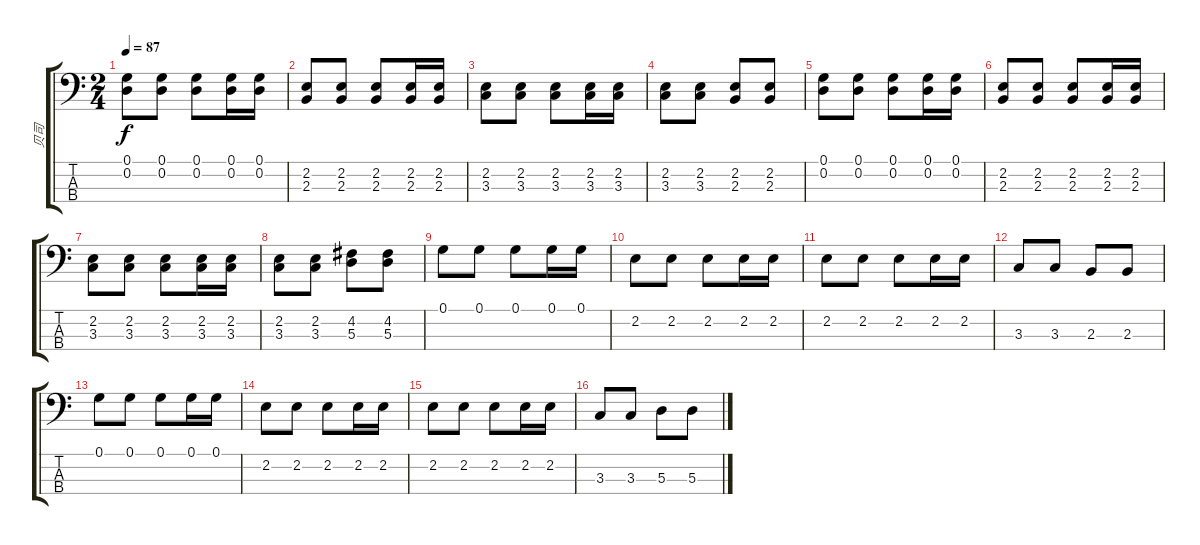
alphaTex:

\track (" 贝司" " 贝司") {instrument acousticbass}
\staff {score tabs}
\tuning (G2 D2 A1 E1) {hide}
\ts (2 4)
\tempo 87
\clef f4
\ks c
(0.1 0.2).8{dy f instrument acousticbass} (0.1 0.2).8 (0.1 0.2).8 (0.1 0.2).16 (0.1 0.2).16 |
(2.2 2.3).8 (2.2 2.3).8 (2.2 2.3).8 (2.2 2.3).16 (2.2 2.3).16 |
(2.2 3.3).8 (2.2 3.3).8 (2.2 3.3).8 (2.2 3.3).16 (2.2 3.3).16 |
(2.2 3.3).8 (2.2 3.3).8 (2.2 2.3).8 (2.2 2.3).8 |
(0.1 0.2).8 (0.1 0.2).8 (0.1 0.2).8 (0.1 0.2).16 (0.1 0.2).16 |
(2.2 2.3).8 (2.2 2.3).8 (2.2 2.3).8 (2.2 2.3).16 (2.2 2.3).16 |
(2.2 3.3).8 (2.2 3.3).8 (2.2 3.3).8 (2.2 3.3).16 (2.2 3.3).16 |
(2.2 3.3).8 (2.2 3.3).8 (4.2 5.3).8 (4.2 5.3).8 |
0.1.8 0.1.8 0.1.8 0.1.16 0.1.16 |
2.2.8 2.2.8 2.2.8 2.2.16 2.2.16 |
2.2.8 2.2.8 2.2.8 2.2.16 2.2.16 |
3.3.8 3.3.8 2.3.8 2.3.8 |
0.1.8 0.1.8 0.1.8 0.1.16 0.1.16 |
2.2.8 2.2.8 2.2.8 2.2.16 2.2.16 |
2.2.8 2.2.8 2.2.8 2.2.16 2.2.16 |
3.3.8 3.3.8 5.3.8 5.3.8
